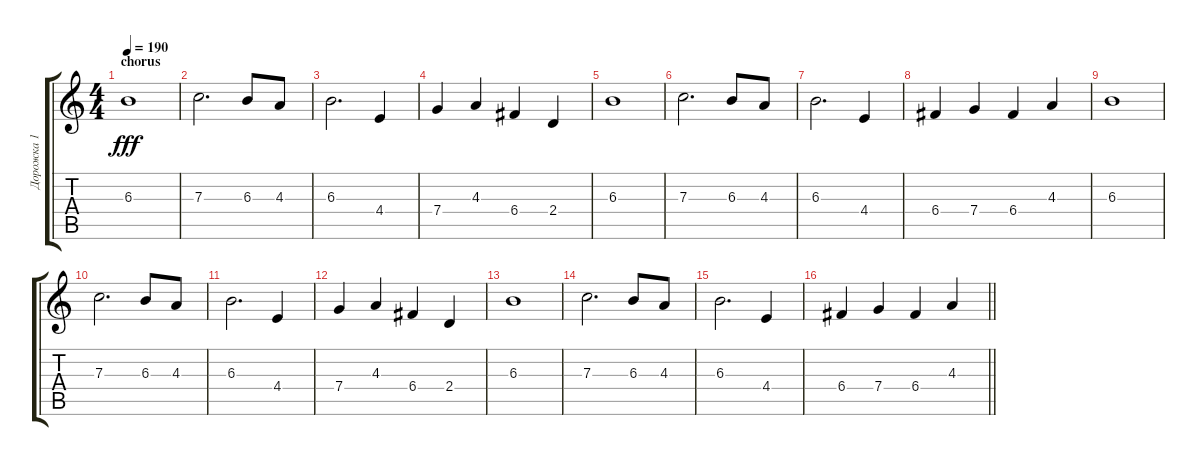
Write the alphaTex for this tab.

\track ("Дорожка 1" "Дорожка 1") {instrument distortionguitar}
\staff {score tabs}
\tuning (D4 A3 F3 C3 G2 C2) {hide}
\ts (4 4)
\section ("" "chorus")
\tempo 190
\clef g2
\ks c
6.3.1{dy fff} |
7.3.2{d} 6.3.8 4.3.8 |
6.3.2{d} 4.4.4 |
7.4.4 4.3.4 6.4.4 2.4.4 |
6.3.1 |
7.3.2{d} 6.3.8 4.3.8 |
6.3.2{d} 4.4.4 |
6.4.4 7.4.4 6.4.4 4.3.4 |
6.3.1 |
7.3.2{d} 6.3.8 4.3.8 |
6.3.2{d} 4.4.4 |
7.4.4 4.3.4 6.4.4 2.4.4 |
6.3.1 |
7.3.2{d} 6.3.8 4.3.8 |
6.3.2{d} 4.4.4 |
\barLineRight lightlight
6.4.4 7.4.4 6.4.4 4.3.4
